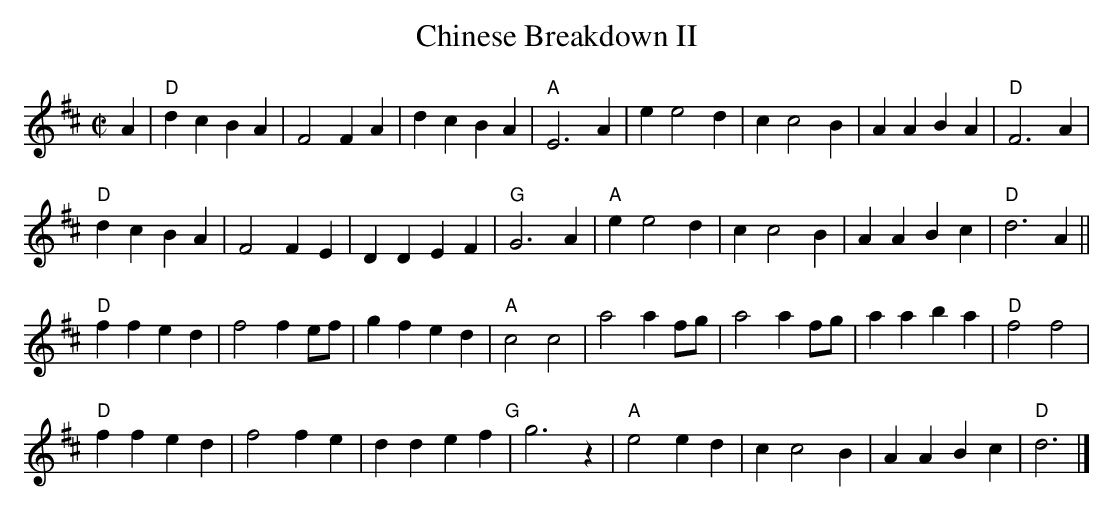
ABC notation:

X:1
T:Chinese Breakdown II
M:C|
L:1/4
K:D
A| "D"dcBA |F2FA | dcBA |"A"E3A |\
 ee2d |cc2B | AA BA |"D"F3A |
"D"dcBA |F2FE | DD EF |"G"G3A |\
"A"ee2d |cc2B | AA Bc |"D"d3 A ||
"D" ffed |f2f e/f/| gfed |"A"c2c2 |\
a2a f/g/| a2a f/g/ | aaba |"D"f2f2 |
"D" ffed |f2fe | dd ef "G"|g3 z |\
"A" e2ed |cc2B | AABc |"D"d3|]
